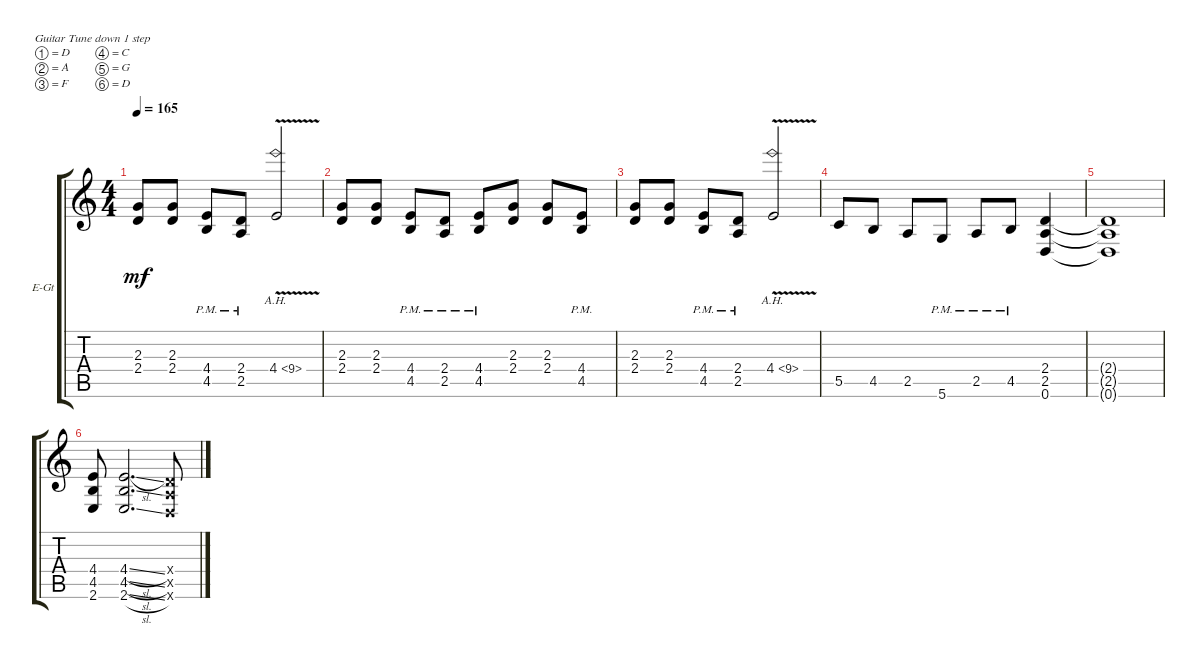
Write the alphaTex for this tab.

\bracketExtendMode groupsimilarinstruments
\firstSystemTrackNameOrientation horizontal
\otherSystemsTrackNameOrientation horizontal
\track ("Guitar Rhythm" "E-Gt") {solo instrument distortionguitar}
\staff {score tabs}
\tuning (D4 A3 F3 C3 G2 D2)
\ts (4 4)
\tempo 165
\clef g2
\ks c
(2.3 2.4).8{dy mf} (2.4 2.3).8 (4.4{pm} 4.5{pm}).8 (2.5{pm} 2.4{pm}).8 4.4{ah 5 v}.2 |
(2.3 2.4).8 (2.4 2.3).8 (4.4{pm} 4.5{pm}).8 (2.5{pm} 2.4{pm}).8 (4.4{pm} 4.5{pm}).8 (2.3 2.4).8 (2.3 2.4).8 (4.5{pm} 4.4).8 |
(2.3 2.4).8 (2.4 2.3).8 (4.4{pm} 4.5{pm}).8 (2.5{pm} 2.4{pm}).8 4.4{ah 5 v}.2 |
5.5.8 4.5.8 2.5.8 5.6{pm}.8 2.5{pm}.8 4.5{pm}.8 (0.6 2.5 2.4).4 |
(0.6{t} 2.5{t} 2.4{t}).1 |
(2.6 4.5 4.4).8 (2.6{sl} 4.5{sl} 4.4{sl}).2{d} (0.6{x} 2.5{x} 2.4{x}).8
